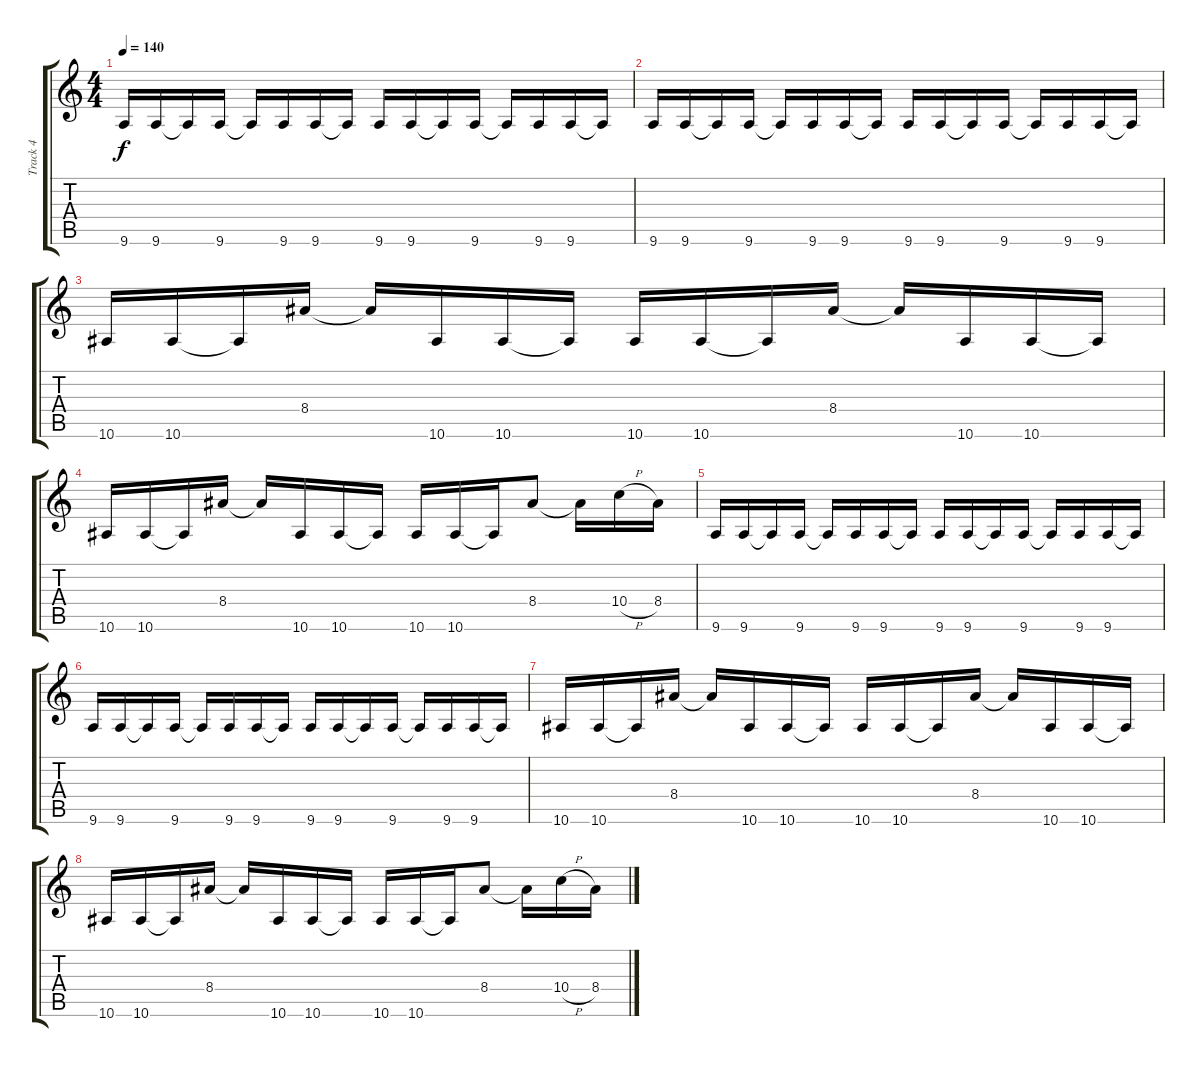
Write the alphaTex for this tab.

\track ("Track 4" "Track 4") {instrument overdrivenguitar}
\staff {score tabs}
\tuning (E4 A3 F3 D3 G2 C2) {hide}
\ts (4 4)
\tempo 140
\clef g2
\ks c
9.6.16{dy f} 9.6.16 9.6{t}.16 9.6.16 9.6{t}.16 9.6.16 9.6.16 9.6{t}.16 9.6.16 9.6.16 9.6{t}.16 9.6.16 9.6{t}.16 9.6.16 9.6.16 9.6{t}.16 |
9.6.16 9.6.16 9.6{t}.16 9.6.16 9.6{t}.16 9.6.16 9.6.16 9.6{t}.16 9.6.16 9.6.16 9.6{t}.16 9.6.16 9.6{t}.16 9.6.16 9.6.16 9.6{t}.16 |
10.6.16 10.6.16 10.6{t}.16 8.4.16 8.4{t}.16 10.6.16 10.6.16 10.6{t}.16 10.6.16 10.6.16 10.6{t}.16 8.4.16 8.4{t}.16 10.6.16 10.6.16 10.6{t}.16 |
10.6.16 10.6.16 10.6{t}.16 8.4.16 8.4{t}.16 10.6.16 10.6.16 10.6{t}.16 10.6.16 10.6.16 10.6{t}.16 8.4.8 8.4{t}.16 10.4{h}.16 8.4.16 |
9.6.16 9.6.16 9.6{t}.16 9.6.16 9.6{t}.16 9.6.16 9.6.16 9.6{t}.16 9.6.16 9.6.16 9.6{t}.16 9.6.16 9.6{t}.16 9.6.16 9.6.16 9.6{t}.16 |
9.6.16 9.6.16 9.6{t}.16 9.6.16 9.6{t}.16 9.6.16 9.6.16 9.6{t}.16 9.6.16 9.6.16 9.6{t}.16 9.6.16 9.6{t}.16 9.6.16 9.6.16 9.6{t}.16 |
10.6.16 10.6.16 10.6{t}.16 8.4.16 8.4{t}.16 10.6.16 10.6.16 10.6{t}.16 10.6.16 10.6.16 10.6{t}.16 8.4.16 8.4{t}.16 10.6.16 10.6.16 10.6{t}.16 |
10.6.16 10.6.16 10.6{t}.16 8.4.16 8.4{t}.16 10.6.16 10.6.16 10.6{t}.16 10.6.16 10.6.16 10.6{t}.16 8.4.8 8.4{t}.16 10.4{h}.16 8.4.16
